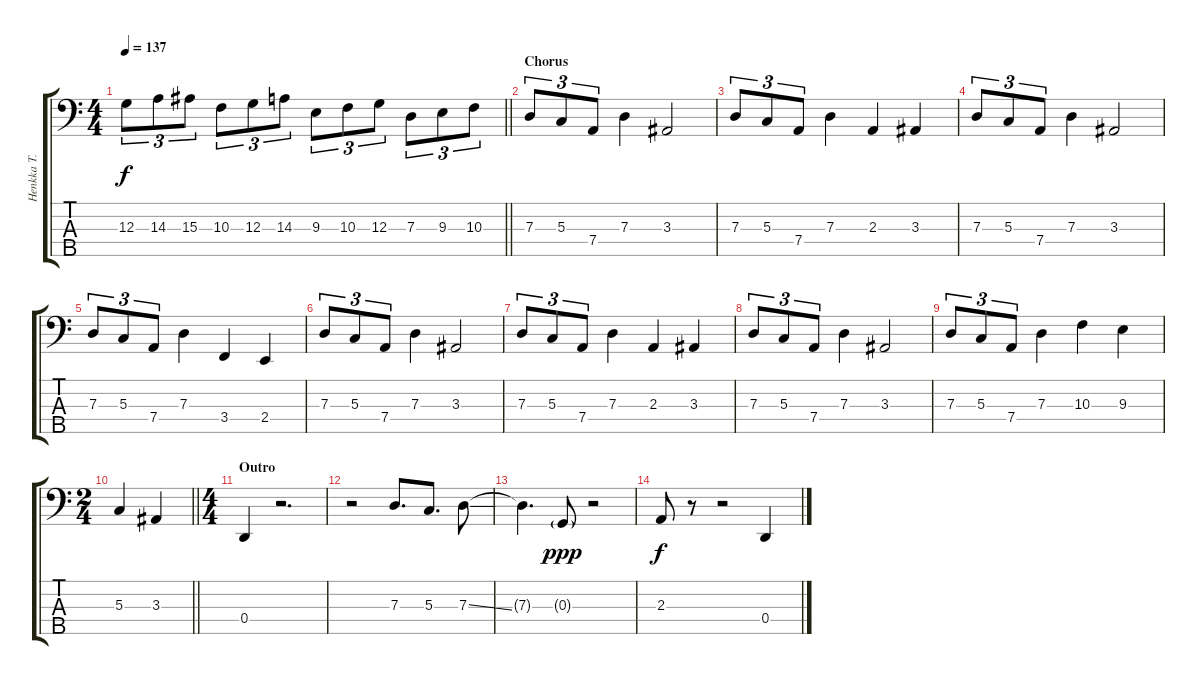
\track ("Henkka T. Blacksmith" "Henkka T. ") {instrument electricbasspick}
\staff {score tabs}
\tuning (F2 C2 G1 D1 A0) {hide}
\ts (4 4)
\tempo 137
\clef f4
\barLineRight lightlight
\ks c
12.3.8{tu (3 2) dy f} 14.3.8{tu (3 2)} 15.3.8{tu (3 2)} 10.3.8{tu (3 2)} 12.3.8{tu (3 2)} 14.3.8{tu (3 2)} 9.3.8{tu (3 2)} 10.3.8{tu (3 2)} 12.3.8{tu (3 2)} 7.3.8{tu (3 2)} 9.3.8{tu (3 2)} 10.3.8{tu (3 2)} |
\section ("" "Chorus")
7.3.8{tu (3 2)} 5.3.8{tu (3 2)} 7.4.8{tu (3 2)} 7.3.4 3.3.2 |
7.3.8{tu (3 2)} 5.3.8{tu (3 2)} 7.4.8{tu (3 2)} 7.3.4 2.3.4 3.3.4 |
7.3.8{tu (3 2)} 5.3.8{tu (3 2)} 7.4.8{tu (3 2)} 7.3.4 3.3.2 |
7.3.8{tu (3 2)} 5.3.8{tu (3 2)} 7.4.8{tu (3 2)} 7.3.4 3.4.4 2.4.4 |
7.3.8{tu (3 2)} 5.3.8{tu (3 2)} 7.4.8{tu (3 2)} 7.3.4 3.3.2 |
7.3.8{tu (3 2)} 5.3.8{tu (3 2)} 7.4.8{tu (3 2)} 7.3.4 2.3.4 3.3.4 |
7.3.8{tu (3 2)} 5.3.8{tu (3 2)} 7.4.8{tu (3 2)} 7.3.4 3.3.2 |
7.3.8{tu (3 2)} 5.3.8{tu (3 2)} 7.4.8{tu (3 2)} 7.3.4 10.3.4 9.3.4 |
\ts (2 4)
\barLineRight lightlight
5.3.4 3.3.4 |
\ts (4 4)
\section ("" "Outro")
0.4.4 r.2{d} |
r.2 7.3.8{d} 5.3.8{d} 7.3{ss}.8 |
7.3{t}.4{d} 0.3{g}.8{dy ppp} r.2 |
2.3.8{dy f} r.8 r.2 0.4.4
